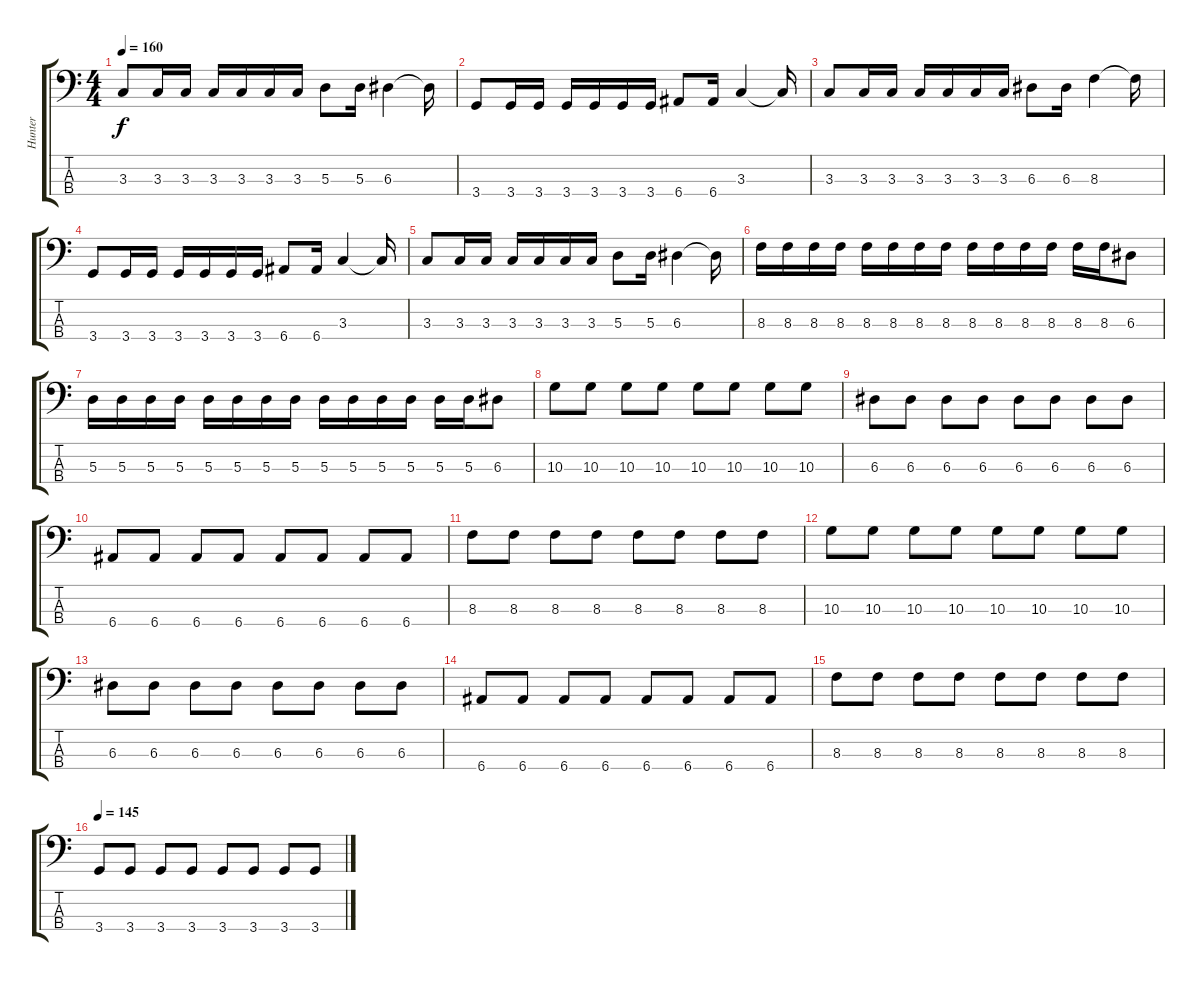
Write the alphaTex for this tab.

\track ("Hunter" "Hunter") {instrument electricbasspick}
\staff {score tabs}
\tuning (G2 D2 A1 E1) {hide}
\ts (4 4)
\tempo 160
\clef f4
\ks c
3.3.8{dy f} 3.3.16 3.3.16 3.3.16 3.3.16 3.3.16 3.3.16 5.3.8 5.3.16 6.3.4 6.3{t}.16 |
3.4.8 3.4.16 3.4.16 3.4.16 3.4.16 3.4.16 3.4.16 6.4.8 6.4.16 3.3.4 3.3{t}.16 |
3.3.8 3.3.16 3.3.16 3.3.16 3.3.16 3.3.16 3.3.16 6.3.8 6.3.16 8.3.4 8.3{t}.16 |
3.4.8 3.4.16 3.4.16 3.4.16 3.4.16 3.4.16 3.4.16 6.4.8 6.4.16 3.3.4 3.3{t}.16 |
3.3.8 3.3.16 3.3.16 3.3.16 3.3.16 3.3.16 3.3.16 5.3.8 5.3.16 6.3.4 6.3{t}.16 |
8.3.16 8.3.16 8.3.16 8.3.16 8.3.16 8.3.16 8.3.16 8.3.16 8.3.16 8.3.16 8.3.16 8.3.16 8.3.16 8.3.16 6.3.8 |
5.3.16 5.3.16 5.3.16 5.3.16 5.3.16 5.3.16 5.3.16 5.3.16 5.3.16 5.3.16 5.3.16 5.3.16 5.3.16 5.3.16 6.3.8 |
10.3.8 10.3.8 10.3.8 10.3.8 10.3.8 10.3.8 10.3.8 10.3.8 |
6.3.8 6.3.8 6.3.8 6.3.8 6.3.8 6.3.8 6.3.8 6.3.8 |
6.4.8 6.4.8 6.4.8 6.4.8 6.4.8 6.4.8 6.4.8 6.4.8 |
8.3.8 8.3.8 8.3.8 8.3.8 8.3.8 8.3.8 8.3.8 8.3.8 |
10.3.8 10.3.8 10.3.8 10.3.8 10.3.8 10.3.8 10.3.8 10.3.8 |
6.3.8 6.3.8 6.3.8 6.3.8 6.3.8 6.3.8 6.3.8 6.3.8 |
6.4.8 6.4.8 6.4.8 6.4.8 6.4.8 6.4.8 6.4.8 6.4.8 |
8.3.8 8.3.8 8.3.8 8.3.8 8.3.8 8.3.8 8.3.8 8.3.8 |
\tempo 145
3.4.8 3.4.8 3.4.8 3.4.8 3.4.8 3.4.8 3.4.8 3.4.8
